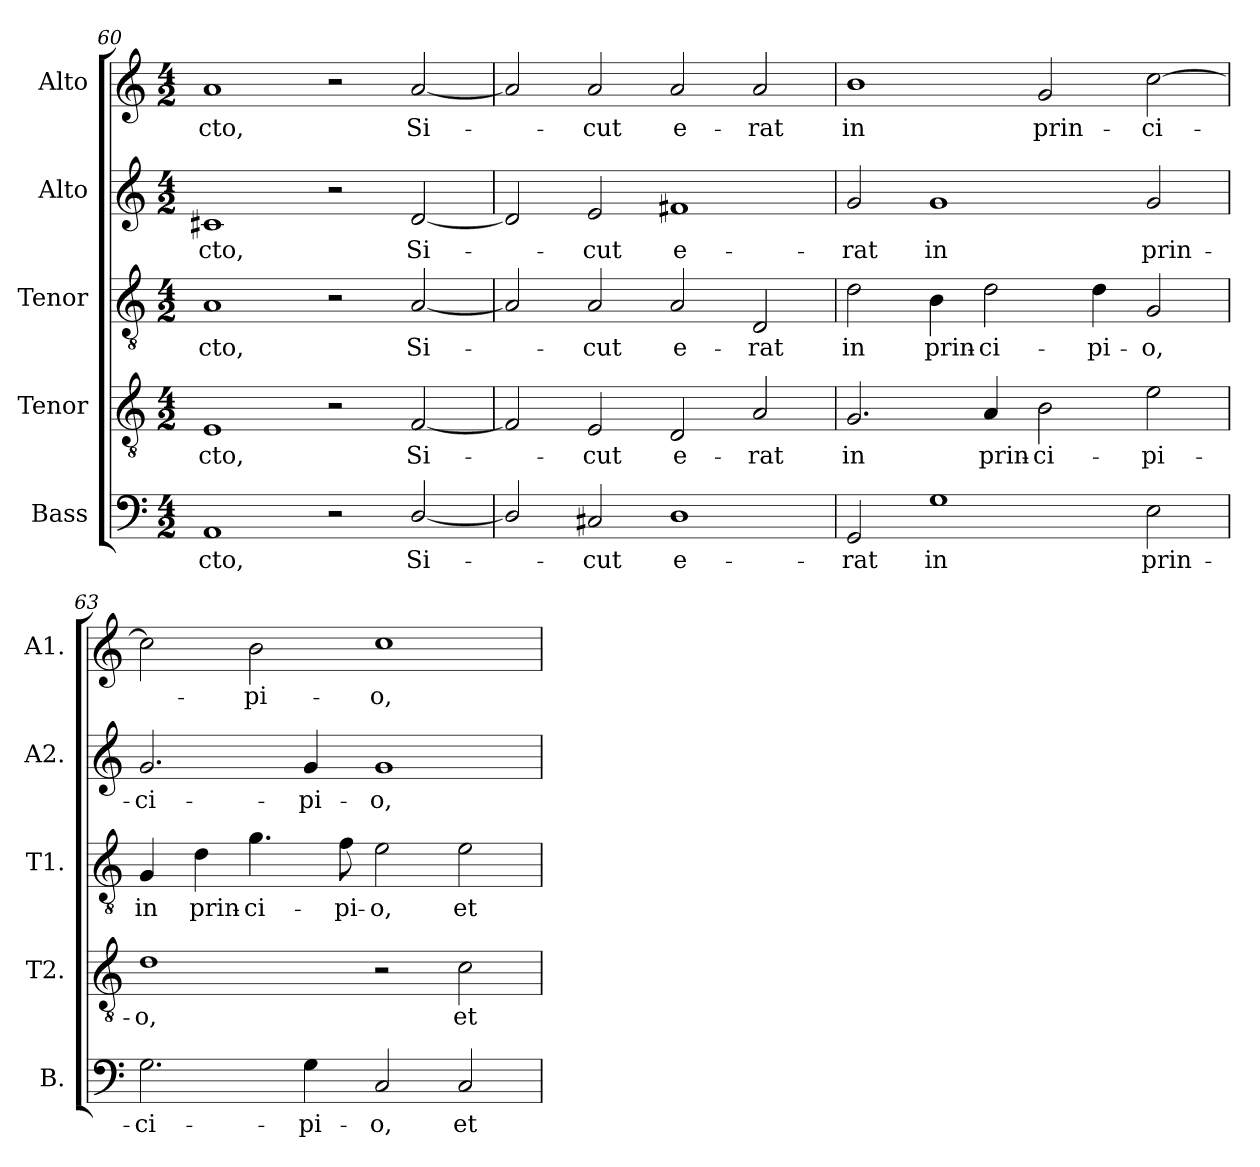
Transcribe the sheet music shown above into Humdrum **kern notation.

**kern	**text	**kern	**text	**kern	**text	**kern	**text	**kern	**text
*part5	*part5	*part4	*part4	*part3	*part3	*part2	*part2	*part1	*part1
*staff5	*staff5	*staff4	*staff4	*staff3	*staff3	*staff2	*staff2	*staff1	*staff1
*I"Bass	*	*I"Tenor	*	*I"Tenor	*	*I"Alto	*	*I"Alto	*
*I'B.	*	*I'T2.	*	*I'T1.	*	*I'A2.	*	*I'A1.	*
*clefF4	*	*clefGv2	*	*clefGv2	*	*clefG2	*	*clefG2	*
*	*	*ITrd7c12	*	*ITrd7c12	*	*	*	*	*
*k[]	*	*k[]	*	*k[]	*	*k[]	*	*k[]	*
*C:	*	*C:	*	*C:	*	*C:	*	*C:	*
*M4/2	*	*M4/2	*	*M4/2	*	*M4/2	*	*M4/2	*
=60	=60	=60	=60	=60	=60	=60	=60	=60	=60
!	!LO:LY:b:color=#000000	!	!	!	!	!	!	!	!
!	!	!	!LO:LY:b:color=#000000	!	!	!	!	!	!
!	!	!	!	!	!LO:LY:b:color=#000000	!	!	!	!
!	!	!	!	!	!	!	!LO:LY:b:color=#000000	!	!
!	!	!	!	!	!	!	!	!	!LO:LY:b:color=#000000
1AAi	-cto,	1EEi	-cto,	1AAi	-cto,	1c#Xi	-cto,	1ai	-cto,
2r	.	2r	.	2r	.	2r	.	2r	.
!	!LO:LY:b:color=#000000	!	!	!	!	!	!	!	!
!	!	!	!LO:LY:b:color=#000000	!	!	!	!	!	!
!	!	!	!	!	!LO:LY:b:color=#000000	!	!	!	!
!	!	!	!	!	!	!	!LO:LY:b:color=#000000	!	!
!	!	!	!	!	!	!	!	!	!LO:LY:b:color=#000000
[2Di/	Si-	[2FFi/	Si-	[2AAi/	Si-	[2di/	Si-	[2ai/	Si-
=61	=61	=61	=61	=61	=61	=61	=61	=61	=61
2Di/]	.	2FFi/]	.	2AAi/]	.	2di/]	.	2ai/]	.
!	!LO:LY:b:color=#000000	!	!	!	!	!	!	!	!
!	!	!	!LO:LY:b:color=#000000	!	!	!	!	!	!
!	!	!	!	!	!LO:LY:b:color=#000000	!	!	!	!
!	!	!	!	!	!	!	!LO:LY:b:color=#000000	!	!
!	!	!	!	!	!	!	!	!	!LO:LY:b:color=#000000
2C#Xi/	-cut	2EEi/	-cut	2AAi/	-cut	2ei/	-cut	2ai/	-cut
!	!LO:LY:b:color=#000000	!	!	!	!	!	!	!	!
!	!	!	!LO:LY:b:color=#000000	!	!	!	!	!	!
!	!	!	!	!	!LO:LY:b:color=#000000	!	!	!	!
!	!	!	!	!	!	!	!LO:LY:b:color=#000000	!	!
!	!	!	!	!	!	!	!	!	!LO:LY:b:color=#000000
1Di	e-	2DDi/	e-	2AAi/	e-	1f#Xi	e-	2ai/	e-
!	!	!	!LO:LY:b:color=#000000	!	!	!	!	!	!
!	!	!	!	!	!LO:LY:b:color=#000000	!	!	!	!
!	!	!	!	!	!	!	!	!	!LO:LY:b:color=#000000
.	.	2AAi/	-rat	2DDi/	-rat	.	.	2ai/	-rat
!!LO:LB:g=z
=62	=62	=62	=62	=62	=62	=62	=62	=62	=62
!	!LO:LY:b:color=#000000	!	!	!	!	!	!	!	!
!	!	!	!LO:LY:b:color=#000000	!	!	!	!	!	!
!	!	!	!	!	!LO:LY:b:color=#000000	!	!	!	!
!	!	!	!	!	!	!	!LO:LY:b:color=#000000	!	!
!	!	!	!	!	!	!	!	!	!LO:LY:b:color=#000000
2GGi/	-rat	2.GGi/	in	2Di\	in	2gi/	-rat	1bi	in
!	!LO:LY:b:color=#000000	!	!	!	!	!	!	!	!
!	!	!	!	!	!LO:LY:b:color=#000000	!	!	!	!
!	!	!	!	!	!	!	!LO:LY:b:color=#000000	!	!
1Gi	in	.	.	4BBi\	prin-	1gi	in	.	.
!	!	!	!LO:LY:b:color=#000000	!	!	!	!	!	!
!	!	!	!	!	!LO:LY:b:color=#000000	!	!	!	!
.	.	4AAi/	prin-	2Di\	-ci-	.	.	.	.
!	!	!	!LO:LY:b:color=#000000	!	!	!	!	!	!
!	!	!	!	!	!	!	!	!	!LO:LY:b:color=#000000
.	.	2BBi\	-ci-	.	.	.	.	2gi/	prin-
!	!	!	!	!	!LO:LY:b:color=#000000	!	!	!	!
.	.	.	.	4Di\	-pi-	.	.	.	.
!	!LO:LY:b:color=#000000	!	!	!	!	!	!	!	!
!	!	!	!LO:LY:b:color=#000000	!	!	!	!	!	!
!	!	!	!	!	!LO:LY:b:color=#000000	!	!	!	!
!	!	!	!	!	!	!	!LO:LY:b:color=#000000	!	!
!	!	!	!	!	!	!	!	!	!LO:LY:b:color=#000000
2Ei\	prin-	2Ei\	-pi-	2GGi/	-o,	2gi/	prin-	[2cci\	-ci-
=63	=63	=63	=63	=63	=63	=63	=63	=63	=63
!	!LO:LY:b:color=#000000	!	!	!	!	!	!	!	!
!	!	!	!LO:LY:b:color=#000000	!	!	!	!	!	!
!	!	!	!	!	!LO:LY:b:color=#000000	!	!	!	!
!	!	!	!	!	!	!	!LO:LY:b:color=#000000	!	!
2.Gi\	-ci-	1Di	-o,	4GGi/	in	2.gi/	-ci-	2cci\]	.
!	!	!	!	!	!LO:LY:b:color=#000000	!	!	!	!
.	.	.	.	4Di\	prin-	.	.	.	.
!	!	!	!	!	!LO:LY:b:color=#000000	!	!	!	!
!	!	!	!	!	!	!	!	!	!LO:LY:b:color=#000000
.	.	.	.	4.Gi\	-ci-	.	.	2bi\	-pi-
!	!LO:LY:b:color=#000000	!	!	!	!	!	!	!	!
!	!	!	!	!	!	!	!LO:LY:b:color=#000000	!	!
4Gi\	-pi-	.	.	.	.	4gi/	-pi-	.	.
!	!	!	!	!	!LO:LY:b:color=#000000	!	!	!	!
.	.	.	.	8Fi\	-pi-	.	.	.	.
!	!LO:LY:b:color=#000000	!	!	!	!	!	!	!	!
!	!	!	!	!	!LO:LY:b:color=#000000	!	!	!	!
!	!	!	!	!	!	!	!LO:LY:b:color=#000000	!	!
!	!	!	!	!	!	!	!	!	!LO:LY:b:color=#000000
2Ci/	-o,	2r	.	2Ei\	-o,	1gi	-o,	1cci	-o,
!	!LO:LY:b:color=#000000	!	!	!	!	!	!	!	!
!	!	!	!LO:LY:b:color=#000000	!	!	!	!	!	!
!	!	!	!	!	!LO:LY:b:color=#000000	!	!	!	!
2Ci/	et	2Ci\	et	2Ei\	et	.	.	.	.
=	=	=	=	=	=	=	=	=	=
*-	*-	*-	*-	*-	*-	*-	*-	*-	*-
